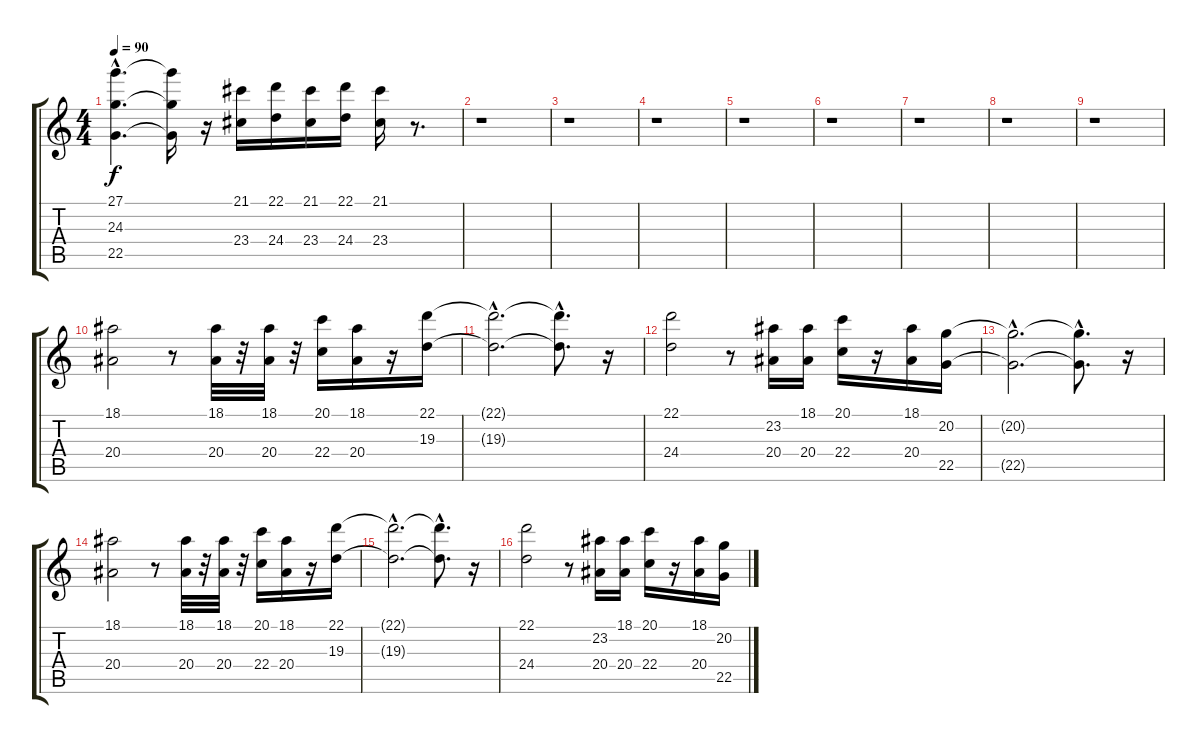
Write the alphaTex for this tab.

\track "" {instrument fx1rain}
\staff {score tabs}
\tuning (E4 B3 G3 D3 A2 E2) {hide}
\ts (4 4)
\tempo 90
\clef g2
\ks c
(27.1{hac t} 24.3{hac t} 22.5{hac t}).4{d dy f} (27.1{t} 24.3{t} 22.5{t}).16 r.16 (21.1 23.4).16 (22.1 24.4).16 (21.1 23.4).16 (22.1 24.4).16 (21.1 23.4).16 r.8{d} |
r.1 |
r.1 |
r.1 |
r.1 |
r.1 |
r.1 |
r.1 |
r.1 |
(18.1 20.4).2 r.8 (18.1 20.4).32 r.32 (18.1 20.4).32 r.32 (20.1 22.4).16 (18.1 20.4).16 r.16 (22.1 19.3).16 |
(22.1{hac t} 19.3{hac t}).2{d} (22.1{hac t} 19.3{hac t}).8{d} r.16 |
(22.1 24.4).2 r.8 (23.2 20.4).16 (18.1 20.4).16 (20.1 22.4).16 r.16 (18.1 20.4).16 (20.2 22.5).16 |
(20.2{hac t} 22.5{hac t}).2{d} (20.2{hac t} 22.5{hac t}).8{d} r.16 |
(18.1 20.4).2 r.8 (18.1 20.4).32 r.32 (18.1 20.4).32 r.32 (20.1 22.4).16 (18.1 20.4).16 r.16 (22.1 19.3).16 |
(22.1{hac t} 19.3{hac t}).2{d} (22.1{hac t} 19.3{hac t}).8{d} r.16 |
(22.1 24.4).2 r.8 (23.2 20.4).16 (18.1 20.4).16 (20.1 22.4).16 r.16 (18.1 20.4).16 (20.2 22.5).16
